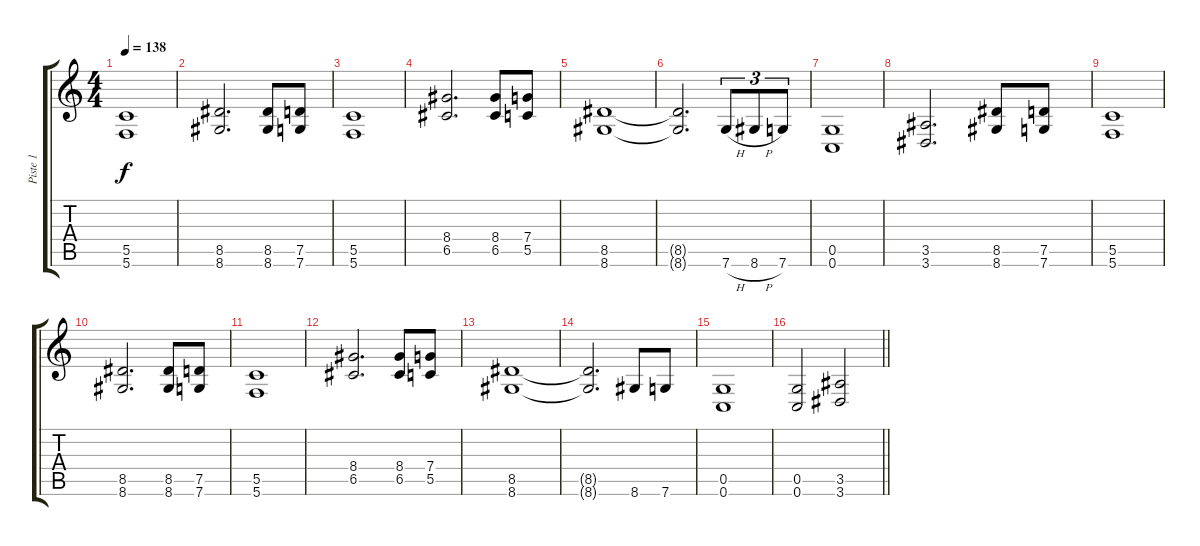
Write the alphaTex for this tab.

\track ("Piste 1" "Piste 1") {instrument distortionguitar}
\staff {score tabs}
\tuning (D4 A3 F3 C3 G2 C2) {hide}
\ts (4 4)
\tempo 138
\clef g2
\ks c
(5.5 5.6).1{dy f} |
(8.5 8.6).2{d} (8.5 8.6).8 (7.5 7.6).8 |
(5.5 5.6).1 |
(8.4 6.5).2{d} (8.4 6.5).8 (7.4 5.5).8 |
(8.5 8.6).1 |
(8.5{t} 8.6{t}).2{d} 7.6{h}.8{tu (3 2)} 8.6{h}.8{tu (3 2)} 7.6.8{tu (3 2)} |
(0.5 0.6).1 |
(3.5 3.6).2{d} (8.5 8.6).8 (7.5 7.6).8 |
(5.5 5.6).1 |
(8.5 8.6).2{d} (8.5 8.6).8 (7.5 7.6).8 |
(5.5 5.6).1 |
(8.4 6.5).2{d} (8.4 6.5).8 (7.4 5.5).8 |
(8.5 8.6).1 |
(8.5{t} 8.6{t}).2{d} 8.6.8 7.6.8 |
(0.5 0.6).1 |
\barLineRight lightlight
(0.5 0.6).2 (3.5 3.6).2
